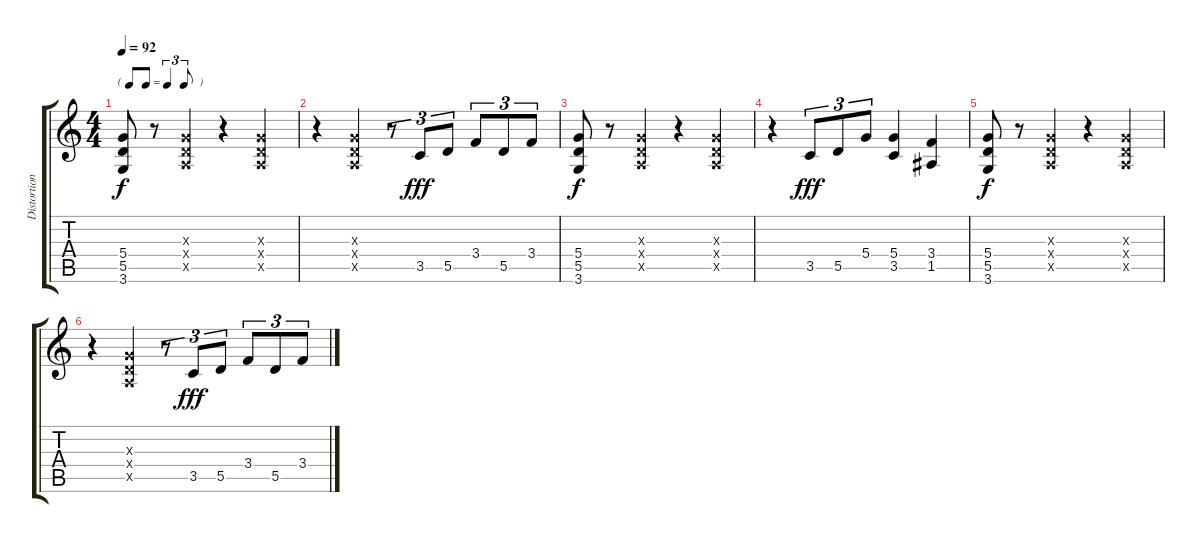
\track ("Distortion Guitar #1" "Distortion") {instrument distortionguitar}
\staff {score tabs}
\tuning (E4 B3 G3 D3 A2 E2) {hide}
\ts (4 4)
\tf triplet8th
\tempo 92
\clef g2
\ks c
(5.4 5.5 3.6).8{dy f volume 7} r.8 (0.3{x} 0.4{x} 0.5{x}).4 r.4 (0.3{x} 0.4{x} 0.5{x}).4 |
r.4 (0.3{x} 0.4{x} 0.5{x}).4 r.8{tu (3 2)} 3.5.8{tu (3 2) dy fff} 5.5.8{tu (3 2)} 3.4.8{tu (3 2)} 5.5.8{tu (3 2)} 3.4.8{tu (3 2)} |
(5.4 5.5 3.6).8{dy f} r.8 (0.3{x} 0.4{x} 0.5{x}).4 r.4 (0.3{x} 0.4{x} 0.5{x}).4 |
r.4 3.5.8{tu (3 2) dy fff} 5.5.8{tu (3 2)} 5.4.8{tu (3 2)} (5.4 3.5).4 (3.4 1.5).4 |
(5.4 5.5 3.6).8{dy f} r.8 (0.3{x} 0.4{x} 0.5{x}).4 r.4 (0.3{x} 0.4{x} 0.5{x}).4 |
r.4 (0.3{x} 0.4{x} 0.5{x}).4 r.8{tu (3 2)} 3.5.8{tu (3 2) dy fff} 5.5.8{tu (3 2)} 3.4.8{tu (3 2)} 5.5.8{tu (3 2)} 3.4.8{tu (3 2)}
